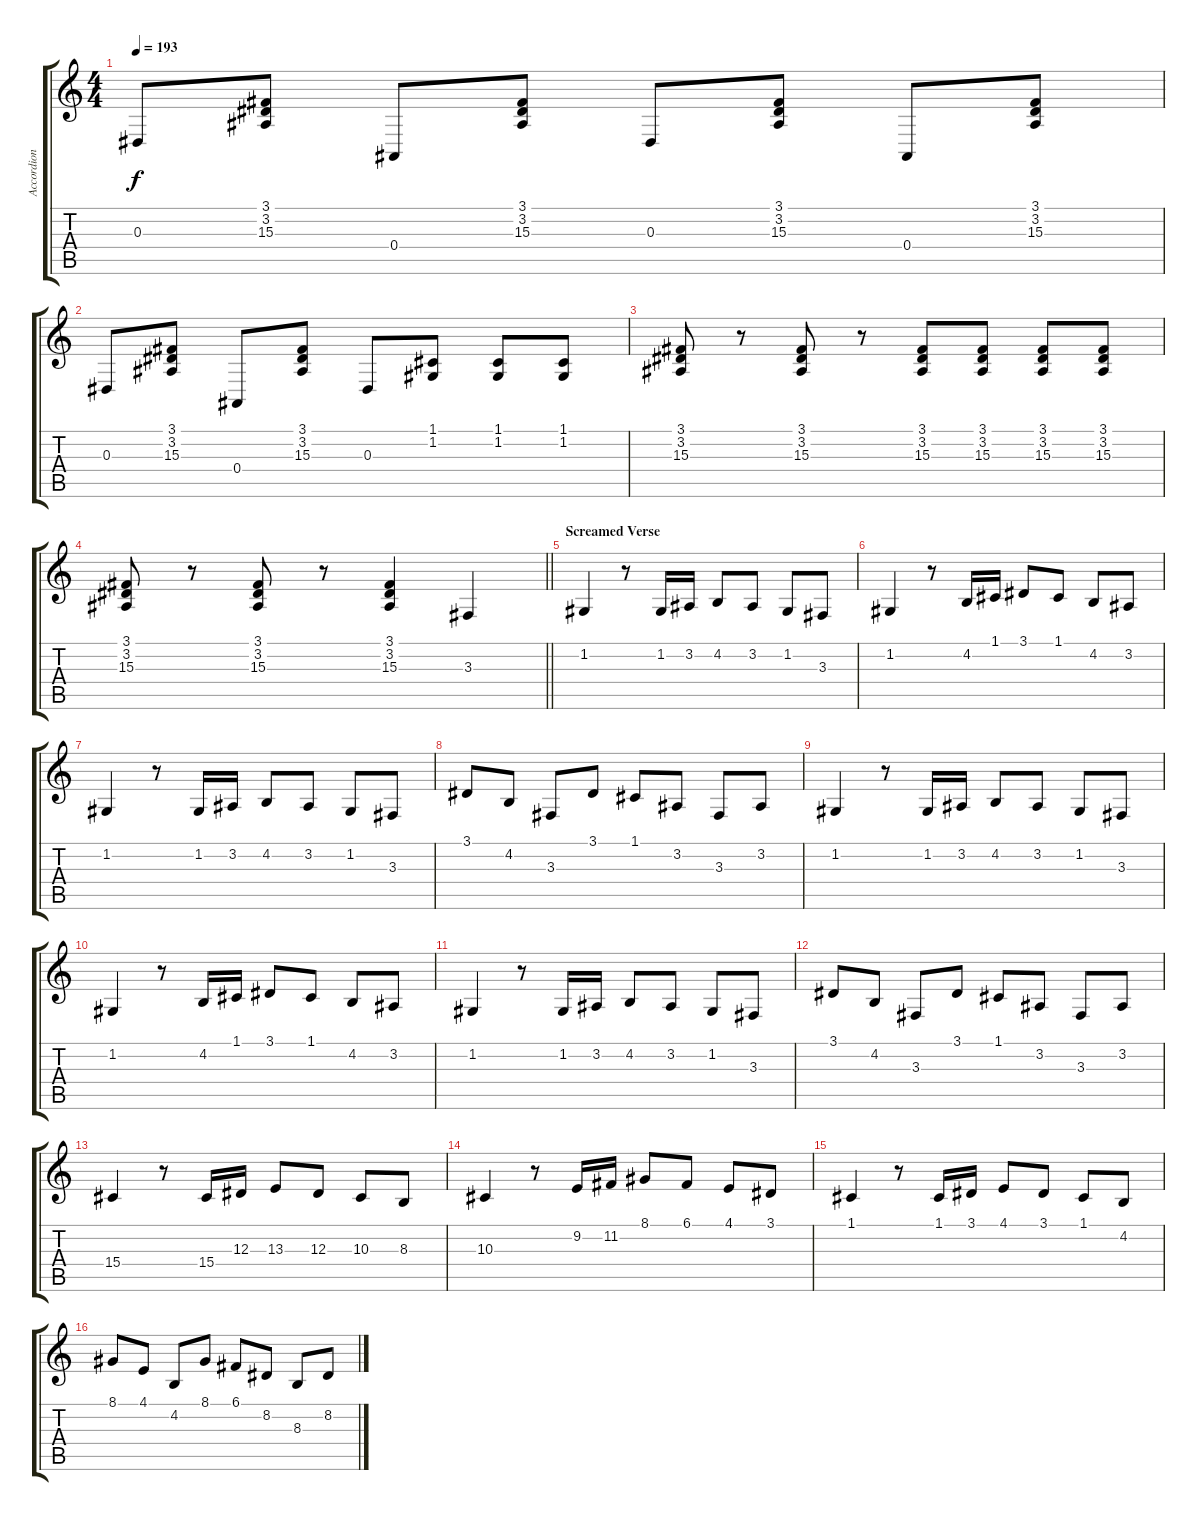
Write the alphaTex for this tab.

\track ("Accordion" "Accordion") {instrument accordion}
\staff {score tabs}
\tuning (C4 G3 Eb3 Bb2 F2 C2) {hide}
\ts (4 4)
\tempo 193
\clef g2
\ks c
0.3.8{dy f} (3.1 3.2 15.3).8 0.4.8 (3.1 3.2 15.3).8 0.3.8 (3.1 3.2 15.3).8 0.4.8 (3.1 3.2 15.3).8 |
0.3.8 (3.1 3.2 15.3).8 0.4.8 (3.1 3.2 15.3).8 0.3.8 (1.1 1.2).8 (1.1 1.2).8 (1.1 1.2).8 |
(3.1 3.2 15.3).8 r.8 (3.1 3.2 15.3).8 r.8 (3.1 3.2 15.3).8 (3.1 3.2 15.3).8 (3.1 3.2 15.3).8 (3.1 3.2 15.3).8 |
\barLineRight lightlight
(3.1 3.2 15.3).8 r.8 (3.1 3.2 15.3).8 r.8 (3.1 3.2 15.3).4 3.3.4 |
\section ("" "Screamed Verse")
1.2.4 r.8 1.2.16 3.2.16 4.2.8 3.2.8 1.2.8 3.3.8 |
1.2.4 r.8 4.2.16 1.1.16 3.1.8 1.1.8 4.2.8 3.2.8 |
1.2.4 r.8 1.2.16 3.2.16 4.2.8 3.2.8 1.2.8 3.3.8 |
3.1.8 4.2.8 3.3.8 3.1.8 1.1.8 3.2.8 3.3.8 3.2.8 |
1.2.4 r.8 1.2.16 3.2.16 4.2.8 3.2.8 1.2.8 3.3.8 |
1.2.4 r.8 4.2.16 1.1.16 3.1.8 1.1.8 4.2.8 3.2.8 |
1.2.4 r.8 1.2.16 3.2.16 4.2.8 3.2.8 1.2.8 3.3.8 |
3.1.8 4.2.8 3.3.8 3.1.8 1.1.8 3.2.8 3.3.8 3.2.8 |
15.4.4 r.8 15.4.16 12.3.16 13.3.8 12.3.8 10.3.8 8.3.8 |
10.3.4 r.8 9.2.16 11.2.16 8.1.8 6.1.8 4.1.8 3.1.8 |
1.1.4 r.8 1.1.16 3.1.16 4.1.8 3.1.8 1.1.8 4.2.8 |
8.1.8 4.1.8 4.2.8 8.1.8 6.1.8 8.2.8 8.3.8 8.2.8
